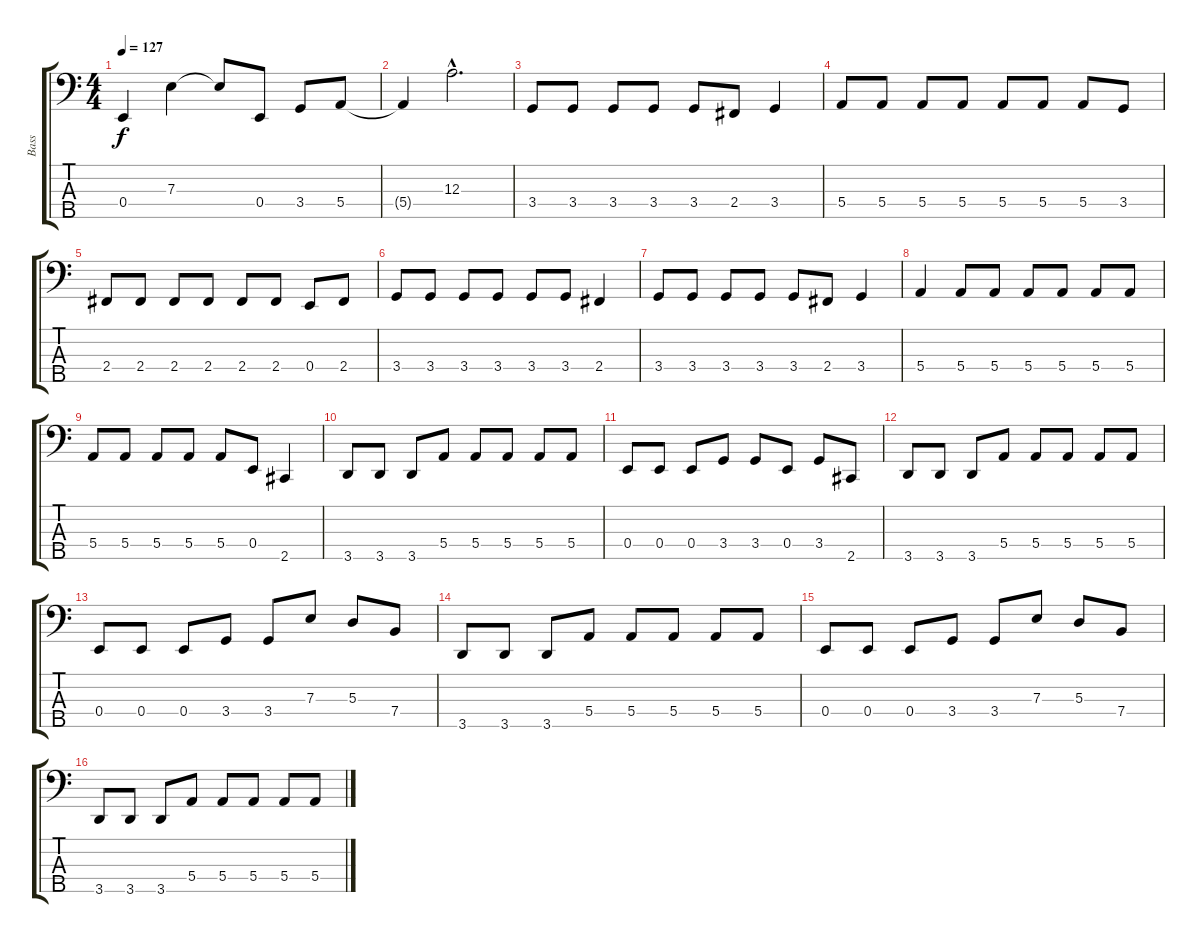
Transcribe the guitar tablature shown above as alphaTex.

\track ("Bass" "Bass") {instrument electricbassfinger}
\staff {score tabs}
\tuning (G2 D2 A1 E1 B0) {hide}
\ts (4 4)
\tempo 127
\clef f4
\ks c
0.4{t}.4{dy f} 7.3.4 7.3{t}.8 0.4.8 3.4.8 5.4.8 |
5.4{t}.4 12.3{hac}.2{d} |
3.4.8 3.4.8 3.4.8 3.4.8 3.4.8 2.4.8 3.4.4 |
5.4.8 5.4.8 5.4.8 5.4.8 5.4.8 5.4.8 5.4.8 3.4.8 |
2.4.8 2.4.8 2.4.8 2.4.8 2.4.8 2.4.8 0.4.8 2.4.8 |
3.4.8 3.4.8 3.4.8 3.4.8 3.4.8 3.4.8 2.4.4 |
3.4.8 3.4.8 3.4.8 3.4.8 3.4.8 2.4.8 3.4.4 |
5.4.4 5.4.8 5.4.8 5.4.8 5.4.8 5.4.8 5.4.8 |
5.4.8 5.4.8 5.4.8 5.4.8 5.4.8 0.4.8 2.5.4 |
3.5.8 3.5.8 3.5.8 5.4.8 5.4.8 5.4.8 5.4.8 5.4.8 |
0.4.8 0.4.8 0.4.8 3.4.8 3.4.8 0.4.8 3.4.8 2.5.8 |
3.5.8 3.5.8 3.5.8 5.4.8 5.4.8 5.4.8 5.4.8 5.4.8 |
0.4.8 0.4.8 0.4.8 3.4.8 3.4.8 7.3.8 5.3.8 7.4.8 |
3.5.8 3.5.8 3.5.8 5.4.8 5.4.8 5.4.8 5.4.8 5.4.8 |
0.4.8 0.4.8 0.4.8 3.4.8 3.4.8 7.3.8 5.3.8 7.4.8 |
3.5.8 3.5.8 3.5.8 5.4.8 5.4.8 5.4.8 5.4.8 5.4.8
